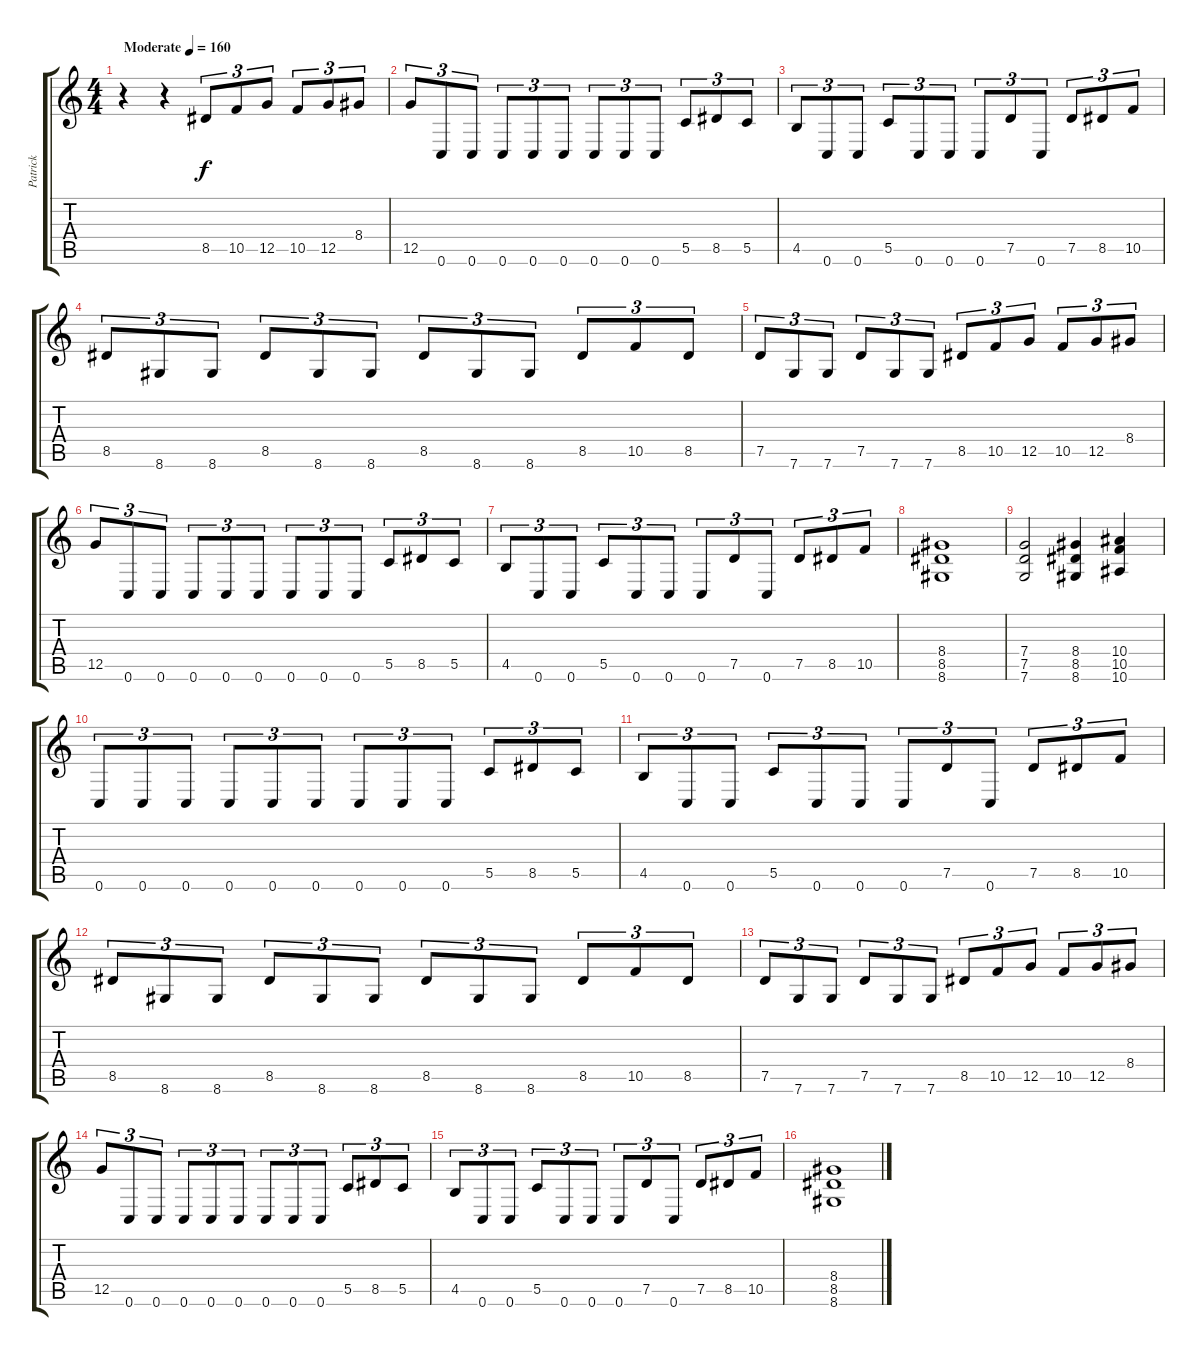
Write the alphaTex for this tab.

\track ("Patrick" "Patrick") {instrument distortionguitar}
\staff {score tabs}
\tuning (D4 A3 F3 C3 G2 C2) {hide}
\ts (4 4)
\tempo (160 "Moderate")
\clef g2
\ks c
r.4{dy f instrument distortionguitar} r.4 8.5.8{tu (3 2)} 10.5.8{tu (3 2)} 12.5.8{tu (3 2)} 10.5.8{tu (3 2)} 12.5.8{tu (3 2)} 8.4.8{tu (3 2)} |
12.5.8{tu (3 2)} 0.6.8{tu (3 2)} 0.6.8{tu (3 2)} 0.6.8{tu (3 2)} 0.6.8{tu (3 2)} 0.6.8{tu (3 2)} 0.6.8{tu (3 2)} 0.6.8{tu (3 2)} 0.6.8{tu (3 2)} 5.5.8{tu (3 2)} 8.5.8{tu (3 2)} 5.5.8{tu (3 2)} |
4.5.8{tu (3 2)} 0.6.8{tu (3 2)} 0.6.8{tu (3 2)} 5.5.8{tu (3 2)} 0.6.8{tu (3 2)} 0.6.8{tu (3 2)} 0.6.8{tu (3 2)} 7.5.8{tu (3 2)} 0.6.8{tu (3 2)} 7.5.8{tu (3 2)} 8.5.8{tu (3 2)} 10.5.8{tu (3 2)} |
8.5.8{tu (3 2)} 8.6.8{tu (3 2)} 8.6.8{tu (3 2)} 8.5.8{tu (3 2)} 8.6.8{tu (3 2)} 8.6.8{tu (3 2)} 8.5.8{tu (3 2)} 8.6.8{tu (3 2)} 8.6.8{tu (3 2)} 8.5.8{tu (3 2)} 10.5.8{tu (3 2)} 8.5.8{tu (3 2)} |
7.5.8{tu (3 2)} 7.6.8{tu (3 2)} 7.6.8{tu (3 2)} 7.5.8{tu (3 2)} 7.6.8{tu (3 2)} 7.6.8{tu (3 2)} 8.5.8{tu (3 2)} 10.5.8{tu (3 2)} 12.5.8{tu (3 2)} 10.5.8{tu (3 2)} 12.5.8{tu (3 2)} 8.4.8{tu (3 2)} |
12.5.8{tu (3 2)} 0.6.8{tu (3 2)} 0.6.8{tu (3 2)} 0.6.8{tu (3 2)} 0.6.8{tu (3 2)} 0.6.8{tu (3 2)} 0.6.8{tu (3 2)} 0.6.8{tu (3 2)} 0.6.8{tu (3 2)} 5.5.8{tu (3 2)} 8.5.8{tu (3 2)} 5.5.8{tu (3 2)} |
4.5.8{tu (3 2)} 0.6.8{tu (3 2)} 0.6.8{tu (3 2)} 5.5.8{tu (3 2)} 0.6.8{tu (3 2)} 0.6.8{tu (3 2)} 0.6.8{tu (3 2)} 7.5.8{tu (3 2)} 0.6.8{tu (3 2)} 7.5.8{tu (3 2)} 8.5.8{tu (3 2)} 10.5.8{tu (3 2)} |
(8.4 8.5 8.6).1 |
(7.4 7.5 7.6).2 (8.4 8.5 8.6).4 (10.4 10.5 10.6).4 |
0.6.8{tu (3 2)} 0.6.8{tu (3 2)} 0.6.8{tu (3 2)} 0.6.8{tu (3 2)} 0.6.8{tu (3 2)} 0.6.8{tu (3 2)} 0.6.8{tu (3 2)} 0.6.8{tu (3 2)} 0.6.8{tu (3 2)} 5.5.8{tu (3 2)} 8.5.8{tu (3 2)} 5.5.8{tu (3 2)} |
4.5.8{tu (3 2)} 0.6.8{tu (3 2)} 0.6.8{tu (3 2)} 5.5.8{tu (3 2)} 0.6.8{tu (3 2)} 0.6.8{tu (3 2)} 0.6.8{tu (3 2)} 7.5.8{tu (3 2)} 0.6.8{tu (3 2)} 7.5.8{tu (3 2)} 8.5.8{tu (3 2)} 10.5.8{tu (3 2)} |
8.5.8{tu (3 2)} 8.6.8{tu (3 2)} 8.6.8{tu (3 2)} 8.5.8{tu (3 2)} 8.6.8{tu (3 2)} 8.6.8{tu (3 2)} 8.5.8{tu (3 2)} 8.6.8{tu (3 2)} 8.6.8{tu (3 2)} 8.5.8{tu (3 2)} 10.5.8{tu (3 2)} 8.5.8{tu (3 2)} |
7.5.8{tu (3 2)} 7.6.8{tu (3 2)} 7.6.8{tu (3 2)} 7.5.8{tu (3 2)} 7.6.8{tu (3 2)} 7.6.8{tu (3 2)} 8.5.8{tu (3 2)} 10.5.8{tu (3 2)} 12.5.8{tu (3 2)} 10.5.8{tu (3 2)} 12.5.8{tu (3 2)} 8.4.8{tu (3 2)} |
12.5.8{tu (3 2)} 0.6.8{tu (3 2)} 0.6.8{tu (3 2)} 0.6.8{tu (3 2)} 0.6.8{tu (3 2)} 0.6.8{tu (3 2)} 0.6.8{tu (3 2)} 0.6.8{tu (3 2)} 0.6.8{tu (3 2)} 5.5.8{tu (3 2)} 8.5.8{tu (3 2)} 5.5.8{tu (3 2)} |
4.5.8{tu (3 2)} 0.6.8{tu (3 2)} 0.6.8{tu (3 2)} 5.5.8{tu (3 2)} 0.6.8{tu (3 2)} 0.6.8{tu (3 2)} 0.6.8{tu (3 2)} 7.5.8{tu (3 2)} 0.6.8{tu (3 2)} 7.5.8{tu (3 2)} 8.5.8{tu (3 2)} 10.5.8{tu (3 2)} |
(8.4 8.5 8.6).1
